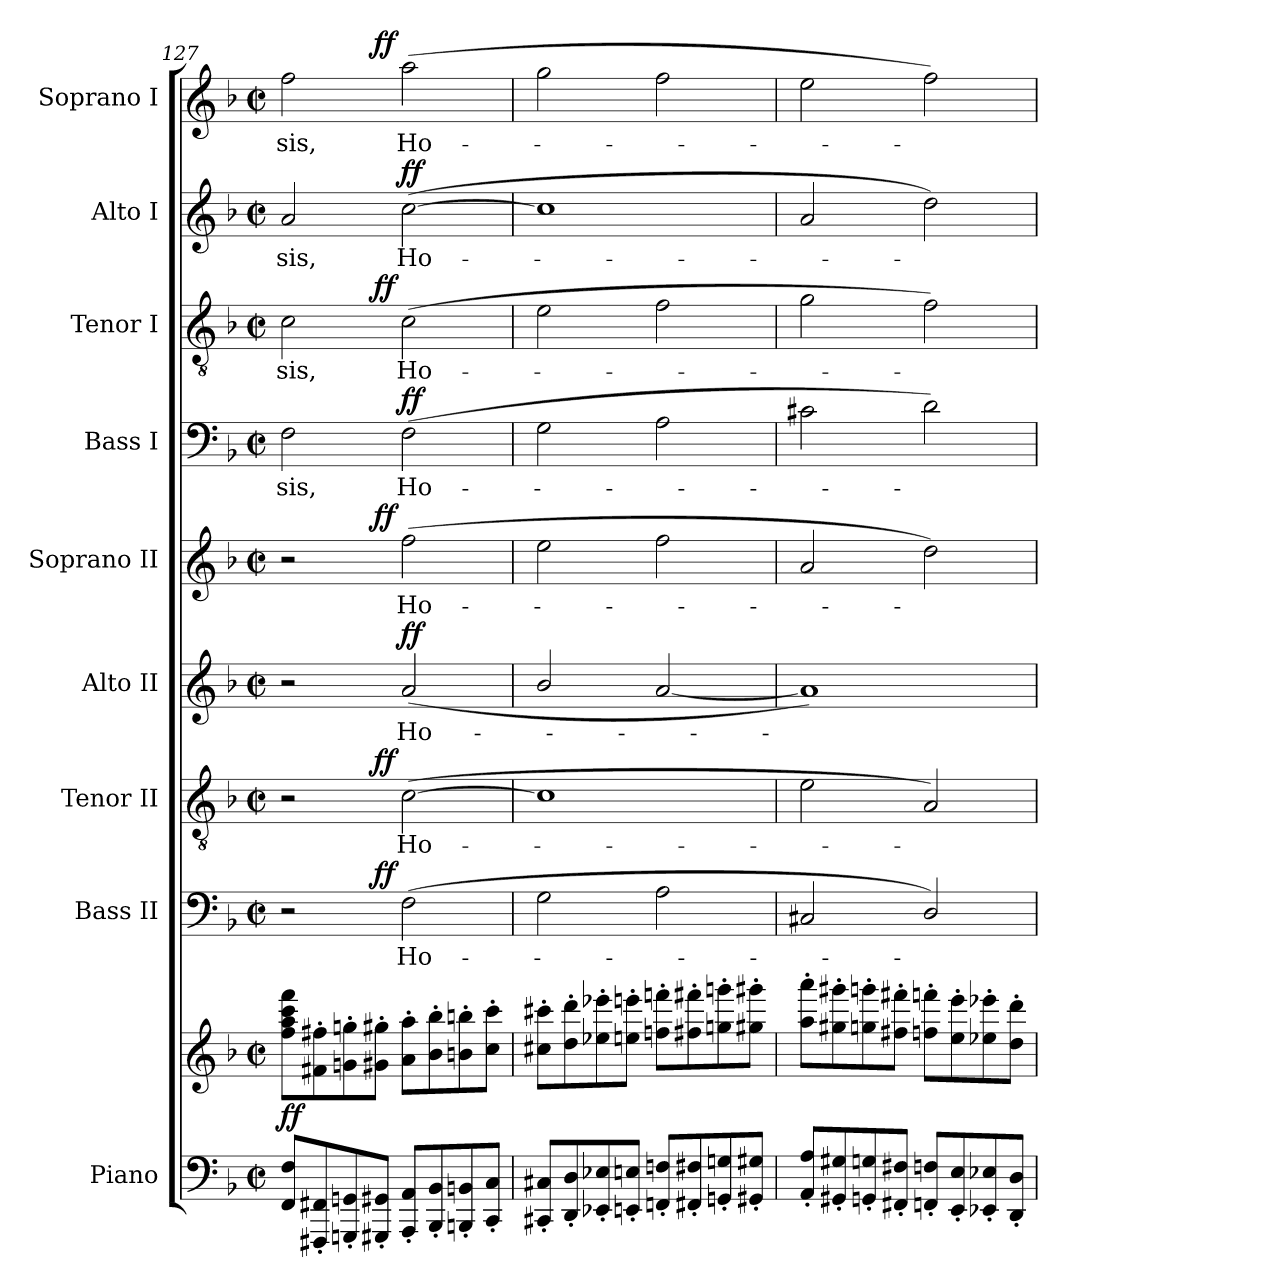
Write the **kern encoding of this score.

**kern	**kern	**dynam	**kern	**text	**dynam	**kern	**text	**dynam	**kern	**text	**dynam	**kern	**text	**dynam	**kern	**text	**dynam	**kern	**text	**dynam	**kern	**text	**dynam	**kern	**text	**dynam
*part9	*part9	*part9	*part8	*part8	*part8	*part7	*part7	*part7	*part6	*part6	*part6	*part5	*part5	*part5	*part4	*part4	*part4	*part3	*part3	*part3	*part2	*part2	*part2	*part1	*part1	*part1
*staff10	*staff9	*staff9/10	*staff8	*staff8	*staff8	*staff7	*staff7	*staff7	*staff6	*staff6	*staff6	*staff5	*staff5	*staff5	*staff4	*staff4	*staff4	*staff3	*staff3	*staff3	*staff2	*staff2	*staff2	*staff1	*staff1	*staff1
*I"Piano	*	*	*I"Bass II	*	*	*I"Tenor II	*	*	*I"Alto II	*	*	*I"Soprano II	*	*	*I"Bass I	*	*	*I"Tenor I	*	*	*I"Alto I	*	*	*I"Soprano I	*	*
*I'Pno.	*	*	*I'B.	*	*	*I'T.	*	*	*I'A.	*	*	*I'S.	*	*	*I'B.	*	*	*I'T.	*	*	*I'A.	*	*	*I'S.	*	*
*clefF4	*clefG2	*	*clefF4	*	*	*clefGv2	*	*	*clefG2	*	*	*clefG2	*	*	*clefF4	*	*	*clefGv2	*	*	*clefG2	*	*	*clefG2	*	*
*	*	*	*	*	*	*ITrd7c12	*	*	*	*	*	*	*	*	*	*	*	*ITrd7c12	*	*	*	*	*	*	*	*
*k[b-]	*k[b-]	*	*k[b-]	*	*	*k[b-]	*	*	*k[b-]	*	*	*k[b-]	*	*	*k[b-]	*	*	*k[b-]	*	*	*k[b-]	*	*	*k[b-]	*	*
*F:	*F:	*	*F:	*	*	*F:	*	*	*F:	*	*	*F:	*	*	*F:	*	*	*F:	*	*	*F:	*	*	*F:	*	*
*M2/2	*M2/2	*	*M2/2	*	*	*M2/2	*	*	*M2/2	*	*	*M2/2	*	*	*M2/2	*	*	*M2/2	*	*	*M2/2	*	*	*M2/2	*	*
*met(c|)	*met(c|)	*	*met(c|)	*	*	*met(c|)	*	*	*met(c|)	*	*	*met(c|)	*	*	*met(c|)	*	*	*met(c|)	*	*	*met(c|)	*	*	*met(c|)	*	*
=127	=127	=127	=127	=127	=127	=127	=127	=127	=127	=127	=127	=127	=127	=127	=127	=127	=127	=127	=127	=127	=127	=127	=127	=127	=127	=127
!	!	!	!	!	!	!	!	!	!	!	!	!	!	!	!	!LO:LY:b:color=#000000	!	!	!	!	!	!	!	!	!	!
!	!	!	!	!	!	!	!	!	!	!	!	!	!	!	!	!	!	!	!LO:LY:b:color=#000000	!	!	!	!	!	!	!
!	!	!	!	!	!	!	!	!	!	!	!	!	!	!	!	!	!	!	!	!	!	!LO:LY:b:color=#000000	!	!	!	!
!	!	!	!	!	!	!	!	!	!	!	!	!	!	!	!	!	!	!	!	!	!	!	!	!	!LO:LY:b:color=#000000	!
*	*	*	*^	*	*	*^	*	*	*	*	*	*^	*	*	*	*	*	*^	*	*	*	*	*	*^	*	*
8FFi/ 8FiL	8ffi\ 8aai 8ccci 8fffiL	ff	2r	4.ryy	.	.	2r	4.ryy	.	.	2r	.	.	2r	4.ryy	.	.	2Fi\	-sis,	.	2Ci\	4.ryy	-sis,	.	2ai/	-sis,	.	2ffi\	4.ryy	-sis,	.
8FFF#Xi/' 8FF#Xi'	8f#Xi\' 8ff#Xi'	.	.	.	.	.	.	.	.	.	.	.	.	.	.	.	.	.	.	.	.	.	.	.	.	.	.	.	.	.	.
8GGGni/' 8GGni'	8gni\' 8ggni'	.	.	.	.	.	.	.	.	.	.	.	.	.	.	.	.	.	.	.	.	.	.	.	.	.	.	.	.	.	.
8GGG#Xi/' 8GG#Xi'J	8g#Xi\' 8gg#Xi'J	.	.	2ryy	.	ff	.	2ryy	.	ff	.	.	.	.	2ryy	.	ff	.	.	.	.	2ryy	.	ff	.	.	.	.	2ryy	.	ff
!	!	!	!	!	!LO:LY:b:color=#000000	!	!	!	!	!	!	!	!	!	!	!	!	!	!	!	!	!	!	!	!	!	!	!	!	!	!
!	!	!	!	!	!	!	!	!	!LO:LY:b:color=#000000	!	!	!	!	!	!	!	!	!	!	!	!	!	!	!	!	!	!	!	!	!	!
!	!	!	!	!	!	!	!	!	!	!	!	!LO:LY:b:color=#000000	!	!	!	!	!	!	!	!	!	!	!	!	!	!	!	!	!	!	!
!	!	!	!	!	!	!	!	!	!	!	!	!	!	!	!	!LO:LY:b:color=#000000	!	!	!	!	!	!	!	!	!	!	!	!	!	!	!
!	!	!	!	!	!	!	!	!	!	!	!	!	!	!	!	!	!	!	!LO:LY:b:color=#000000	!	!	!	!	!	!	!	!	!	!	!	!
!	!	!	!	!	!	!	!	!	!	!	!	!	!	!	!	!	!	!	!	!	!	!	!LO:LY:b:color=#000000	!	!	!	!	!	!	!	!
!	!	!	!	!	!	!	!	!	!	!	!	!	!	!	!	!	!	!	!	!	!	!	!	!	!	!LO:LY:b:color=#000000	!	!	!	!	!
!	!	!	!	!	!	!	!	!	!	!	!	!	!	!	!	!	!	!	!	!	!	!	!	!	!	!	!	!	!	!LO:LY:b:color=#000000	!
8AAAi/' 8AAi'L	8ai\' 8aai'L	.	(2Fi\	.	Ho-	.	([2Ci\	.	Ho-	.	(2ai/	Ho-	ff	(2ffi\	.	Ho-	.	(2Fi\	Ho-	ff	(2Ci\	.	Ho-	.	([2cci\	Ho-	ff	(2aai\	.	Ho-	.
8BBB-i/' 8BB-i'	8b-i\' 8bb-i'	.	.	.	.	.	.	.	.	.	.	.	.	.	.	.	.	.	.	.	.	.	.	.	.	.	.	.	.	.	.
8BBBni/' 8BBni'	8bni\' 8bbni'	.	.	.	.	.	.	.	.	.	.	.	.	.	.	.	.	.	.	.	.	.	.	.	.	.	.	.	.	.	.
8CCi/' 8Ci'J	8cci\' 8ccci'J	.	.	8ryy	.	.	.	8ryy	.	.	.	.	.	.	8ryy	.	.	.	.	.	.	8ryy	.	.	.	.	.	.	8ryy	.	.
*	*	*	*v	*v	*	*	*	*	*	*	*	*	*	*v	*v	*	*	*	*	*	*v	*v	*	*	*	*	*	*v	*v	*	*
*	*	*	*	*	*	*v	*v	*	*	*	*	*	*	*	*	*	*	*	*	*	*	*	*	*	*	*	*
!!LO:PB:g=z
=128	=128	=128	=128	=128	=128	=128	=128	=128	=128	=128	=128	=128	=128	=128	=128	=128	=128	=128	=128	=128	=128	=128	=128	=128	=128	=128
8CC#Xi/' 8C#Xi'L	8cc#Xi\' 8ccc#Xi'L	.	2Gi\	.	.	1Ci]	.	.	2b-i/	.	.	2eei\	.	.	2Gi\	.	.	2Ei\	.	.	1cci]	.	.	2ggi\	.	.
8DDi/' 8Di'	8ddi\' 8dddi'	.	.	.	.	.	.	.	.	.	.	.	.	.	.	.	.	.	.	.	.	.	.	.	.	.
8EE-Xi/' 8E-Xi'	8ee-Xi\' 8eee-Xi'	.	.	.	.	.	.	.	.	.	.	.	.	.	.	.	.	.	.	.	.	.	.	.	.	.
8EEni/' 8Eni'J	8eeni\' 8eeeni'J	.	.	.	.	.	.	.	.	.	.	.	.	.	.	.	.	.	.	.	.	.	.	.	.	.
8FFni/' 8Fni'L	8ffni\' 8fffni'L	.	2Ai\	.	.	.	.	.	[2ai/	.	.	2ffi\	.	.	2Ai\	.	.	2Fi\	.	.	.	.	.	2ffi\	.	.
8FF#Xi/' 8F#Xi'	8ff#Xi\' 8fff#Xi'	.	.	.	.	.	.	.	.	.	.	.	.	.	.	.	.	.	.	.	.	.	.	.	.	.
8GGni/' 8Gni'	8ggni\' 8gggni'	.	.	.	.	.	.	.	.	.	.	.	.	.	.	.	.	.	.	.	.	.	.	.	.	.
8GG#Xi/' 8G#Xi'J	8gg#Xi\' 8ggg#Xi'J	.	.	.	.	.	.	.	.	.	.	.	.	.	.	.	.	.	.	.	.	.	.	.	.	.
=129	=129	=129	=129	=129	=129	=129	=129	=129	=129	=129	=129	=129	=129	=129	=129	=129	=129	=129	=129	=129	=129	=129	=129	=129	=129	=129
8AAi/' 8Ai'L	8aai\' 8aaai'L	.	2C#Xi/	.	.	2Ei\	.	.	1ai])	.	.	2ai/	.	.	2c#Xi\	.	.	2Gi\	.	.	2ai/	.	.	2eei\	.	.
8GG#Xi/' 8G#Xi'	8gg#Xi\' 8ggg#Xi'	.	.	.	.	.	.	.	.	.	.	.	.	.	.	.	.	.	.	.	.	.	.	.	.	.
8GGni/' 8Gni'	8ggni\' 8gggni'	.	.	.	.	.	.	.	.	.	.	.	.	.	.	.	.	.	.	.	.	.	.	.	.	.
8FF#Xi/' 8F#Xi'J	8ff#Xi\' 8fff#Xi'J	.	.	.	.	.	.	.	.	.	.	.	.	.	.	.	.	.	.	.	.	.	.	.	.	.
8FFni/' 8Fni'L	8ffni\' 8fffni'L	.	2Di/)	.	.	2AAi/)	.	.	.	.	.	2ddi\)	.	.	2di\)	.	.	2Fi\)	.	.	2ddi\)	.	.	2ffi\)	.	.
8EEi/' 8Ei'	8eei\' 8eeei'	.	.	.	.	.	.	.	.	.	.	.	.	.	.	.	.	.	.	.	.	.	.	.	.	.
8EE-Xi/' 8E-Xi'	8ee-Xi\' 8eee-Xi'	.	.	.	.	.	.	.	.	.	.	.	.	.	.	.	.	.	.	.	.	.	.	.	.	.
8DDi/' 8Di'J	8ddi\' 8dddi'J	.	.	.	.	.	.	.	.	.	.	.	.	.	.	.	.	.	.	.	.	.	.	.	.	.
=	=	=	=	=	=	=	=	=	=	=	=	=	=	=	=	=	=	=	=	=	=	=	=	=	=	=
*-	*-	*-	*-	*-	*-	*-	*-	*-	*-	*-	*-	*-	*-	*-	*-	*-	*-	*-	*-	*-	*-	*-	*-	*-	*-	*-
